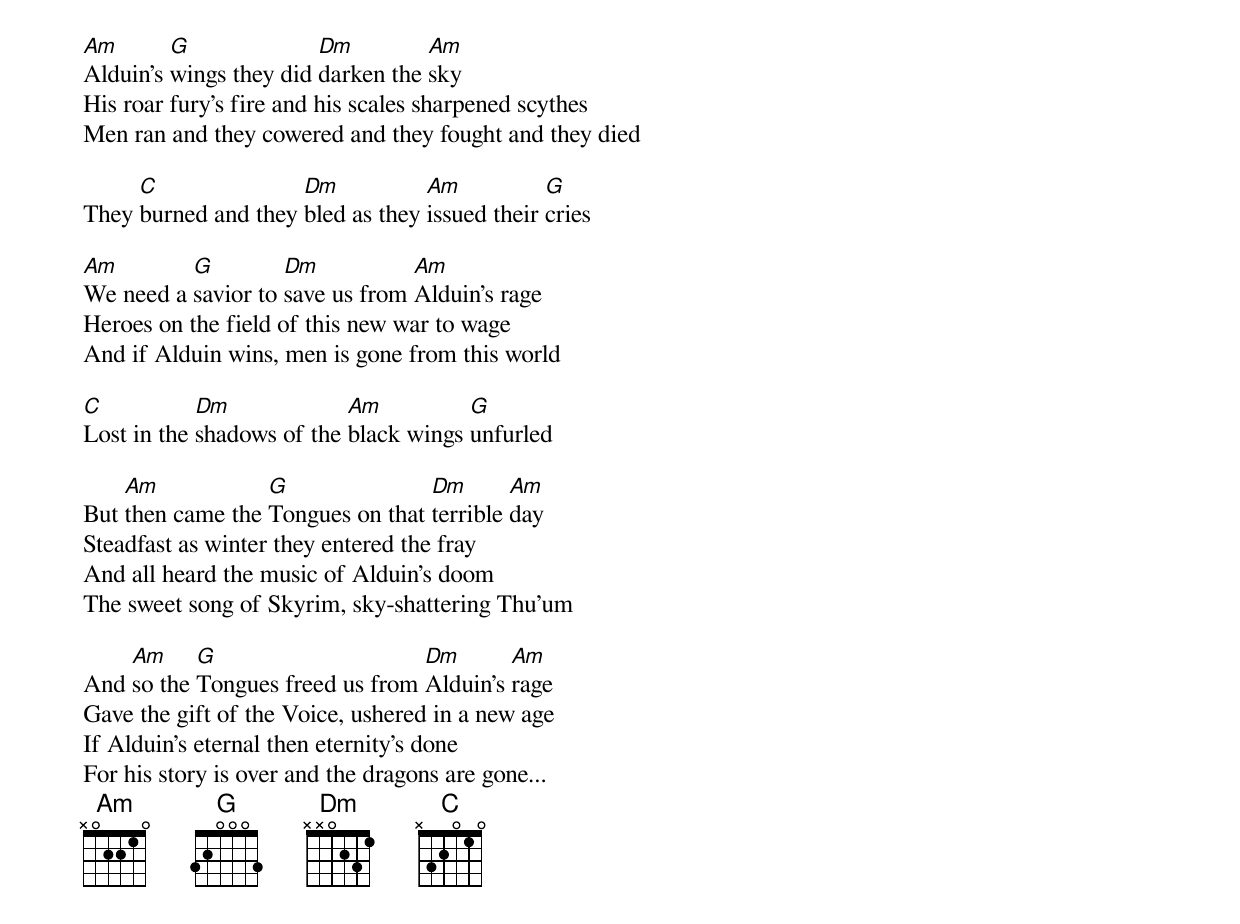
Am       G              Dm         Am
Alduin's wings they did darken the sky
His roar fury's fire and his scales sharpened scythes
Men ran and they cowered and they fought and they died

     C               Dm           Am           G
They burned and they bled as they issued their cries

Am        G         Dm           Am
We need a savior to save us from Alduin's rage
Heroes on the field of this new war to wage
And if Alduin wins, men is gone from this world

C           Dm             Am          G
Lost in the shadows of the black wings unfurled

    Am            G               Dm       Am
But then came the Tongues on that terrible day
Steadfast as winter they entered the fray
And all heard the music of Alduin's doom
The sweet song of Skyrim, sky-shattering Thu'um

    Am     G                     Dm       Am
And so the Tongues freed us from Alduin's rage
Gave the gift of the Voice, ushered in a new age
If Alduin's eternal then eternity's done
For his story is over and the dragons are gone...
